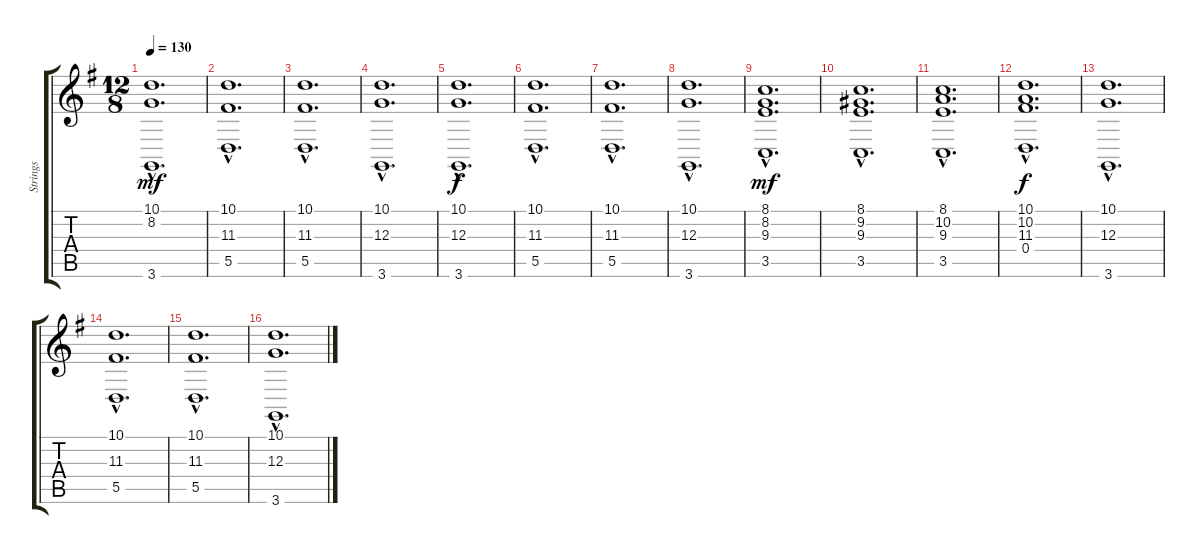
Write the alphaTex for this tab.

\track ("Strings" "Strings") {instrument stringensemble1}
\staff {score tabs}
\tuning (E4 B3 G3 D3 A2 E2) {hide}
\ts (12 8)
\tempo 130
\clef g2
\ks g
(10.1{hac} 8.2{hac} 3.6{hac}).1{d dy mf instrument stringensemble1} |
(10.1{hac} 11.3{hac} 5.5{hac}).1{d} |
(10.1{hac} 11.3{hac} 5.5{hac}).1{d} |
(10.1{hac} 12.3{hac} 3.6{hac}).1{d} |
(10.1{hac} 12.3{hac} 3.6{hac}).1{d dy f volume 8} |
(10.1{hac} 11.3{hac} 5.5{hac}).1{d} |
(10.1{hac} 11.3{hac} 5.5{hac}).1{d} |
(10.1{hac} 12.3{hac} 3.6{hac}).1{d} |
(8.1{hac} 8.2{hac} 9.3{hac} 3.5{hac}).1{d dy mf volume 12} |
(8.1{hac} 9.2{hac} 9.3{hac} 3.5{hac}).1{d} |
(8.1{hac} 10.2{hac} 9.3{hac} 3.5{hac}).1{d} |
(10.1{hac} 10.2{hac} 11.3{hac} 0.4{hac}).1{d dy f} |
(10.1{hac} 12.3{hac} 3.6{hac}).1{d volume 8} |
(10.1{hac} 11.3{hac} 5.5{hac}).1{d} |
(10.1{hac} 11.3{hac} 5.5{hac}).1{d} |
(10.1{hac} 12.3{hac} 3.6{hac}).1{d}
